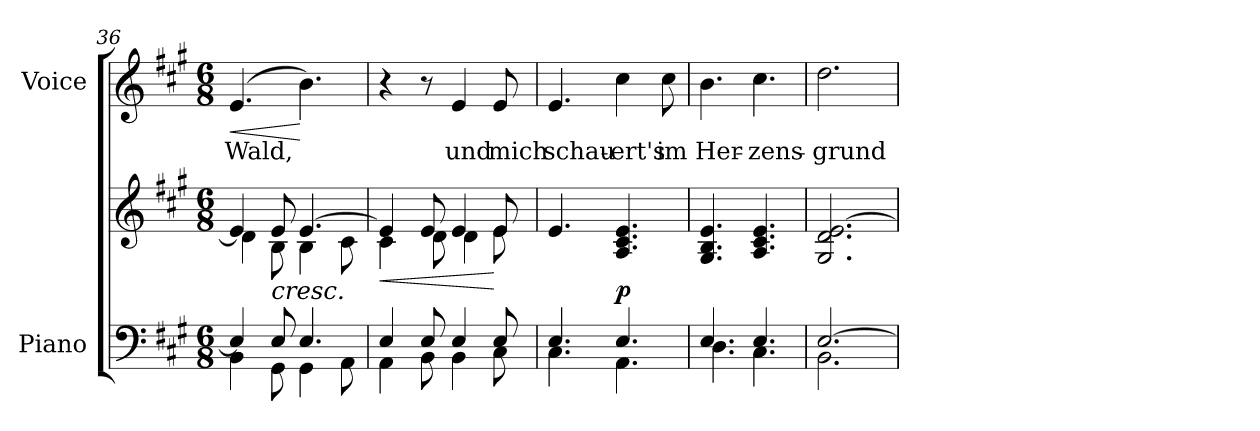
**kern	**kern	**dynam	**kern	**text	**dynam
*part2	*part2	*part2	*part1	*part1	*part1
*staff3	*staff2	*staff2/3	*staff1	*staff1	*staff1
*I"Piano	*	*	*I"Voice	*	*
*I'Pno	*	*	*	*	*
*clefF4	*clefG2	*	*clefG2	*	*
*k[f#c#g#]	*k[f#c#g#]	*	*k[f#c#g#]	*	*
*M6/8	*M6/8	*	*M6/8	*	*
=36	=36	=36	=36	=36	=36
*^	*^	*	*	*	*
!	!	!	!	!	!	!	!LO:HP:b
4E/]	4BB\	4e/]	4d\	.	(<4.e/	Wald,	<
!	!	!	!	!LO:HP:b	!	!	!
8E/	8GG#\	8e/	8B\	<	.	.	.
4.E/	4GG#\	[4.e/	4B\	.	4.b\)	.	[
.	8AA\	.	8c#\	.	.	.	.
=37	=37	=37	=37	=37	=37	=37	=37
!	!	!	!	!LO:HP:b	!	!	!
4E/	4AA\	4e/]	4c#\	<	4r	.	.
8E/	8BB\	8e/	8d\	.	8r	.	.
4E/	4BB\	4e/	4d\	.	4e/	und	.
8E/	8C#\	8e/	8e\	[	8e/	mich	.
*	*	*v	*v	*	*	*	*
=38	=38	=38	=38	=38	=38	=38
4.E/	4.C#\	4.e/	.	4.e/	schau-	.
!	!	!	!LO:DY:a=2	!	!	!
4.E/	4.AA\	4.A/ 4.c#/ 4.e/	p	4cc#\	-ert's	.
.	.	.	.	8cc#\	im	.
=39	=39	=39	=39	=39	=39	=39
4.E/	4.D\	4.G#/ 4.B/ 4.e/	.	4.b\	Her-	.
4.E/	4.C#\	4.A/ 4.c#/ 4.e/	[	4.cc#\	-zens-	.
=40	=40	=40	=40	=40	=40	=40
[2.E/	2.BB\	2.G#/ 2.d/ [2.e/	.	2.dd\	-grund-	.
*v	*v	*	*	*	*	*
=	=	=	=	=	=
*-	*-	*-	*-	*-	*-
